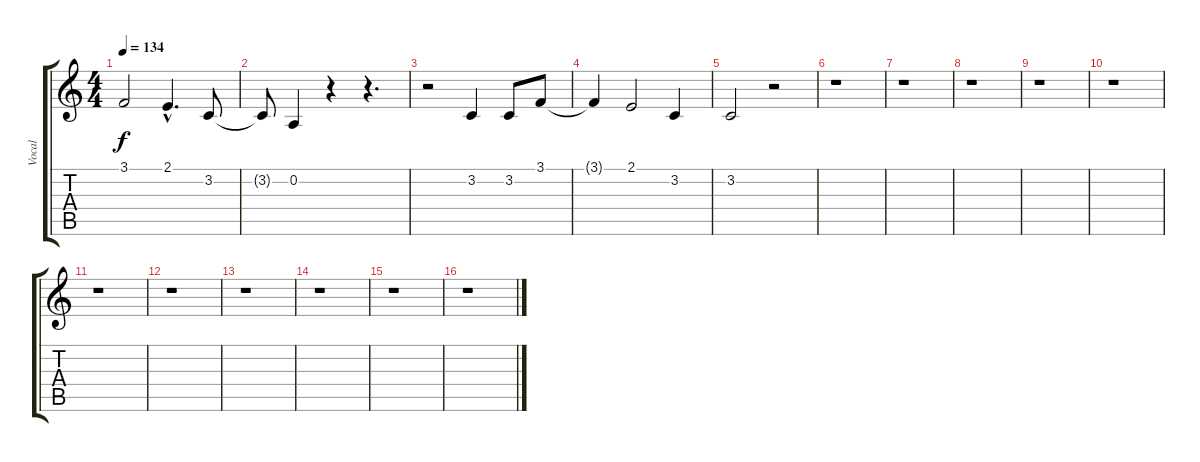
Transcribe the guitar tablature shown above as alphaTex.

\track ("Vocal" "Vocal") {instrument stringensemble1}
\staff {score tabs}
\tuning (D4 A3 F3 C3 G2 C2) {hide}
\ts (4 4)
\tempo 134
\clef g2
\ks c
3.1.2{dy f} 2.1{hac}.4{d} 3.2.8 |
3.2{t}.8 0.2.4 r.4 r.4{d} |
r.2 3.2.4 3.2.8 3.1.8 |
3.1{t}.4 2.1.2 3.2.4 |
3.2.2 r.2 |
r.1 |
r.1 |
r.1 |
r.1 |
r.1 |
r.1 |
r.1 |
r.1 |
r.1 |
r.1 |
r.1
